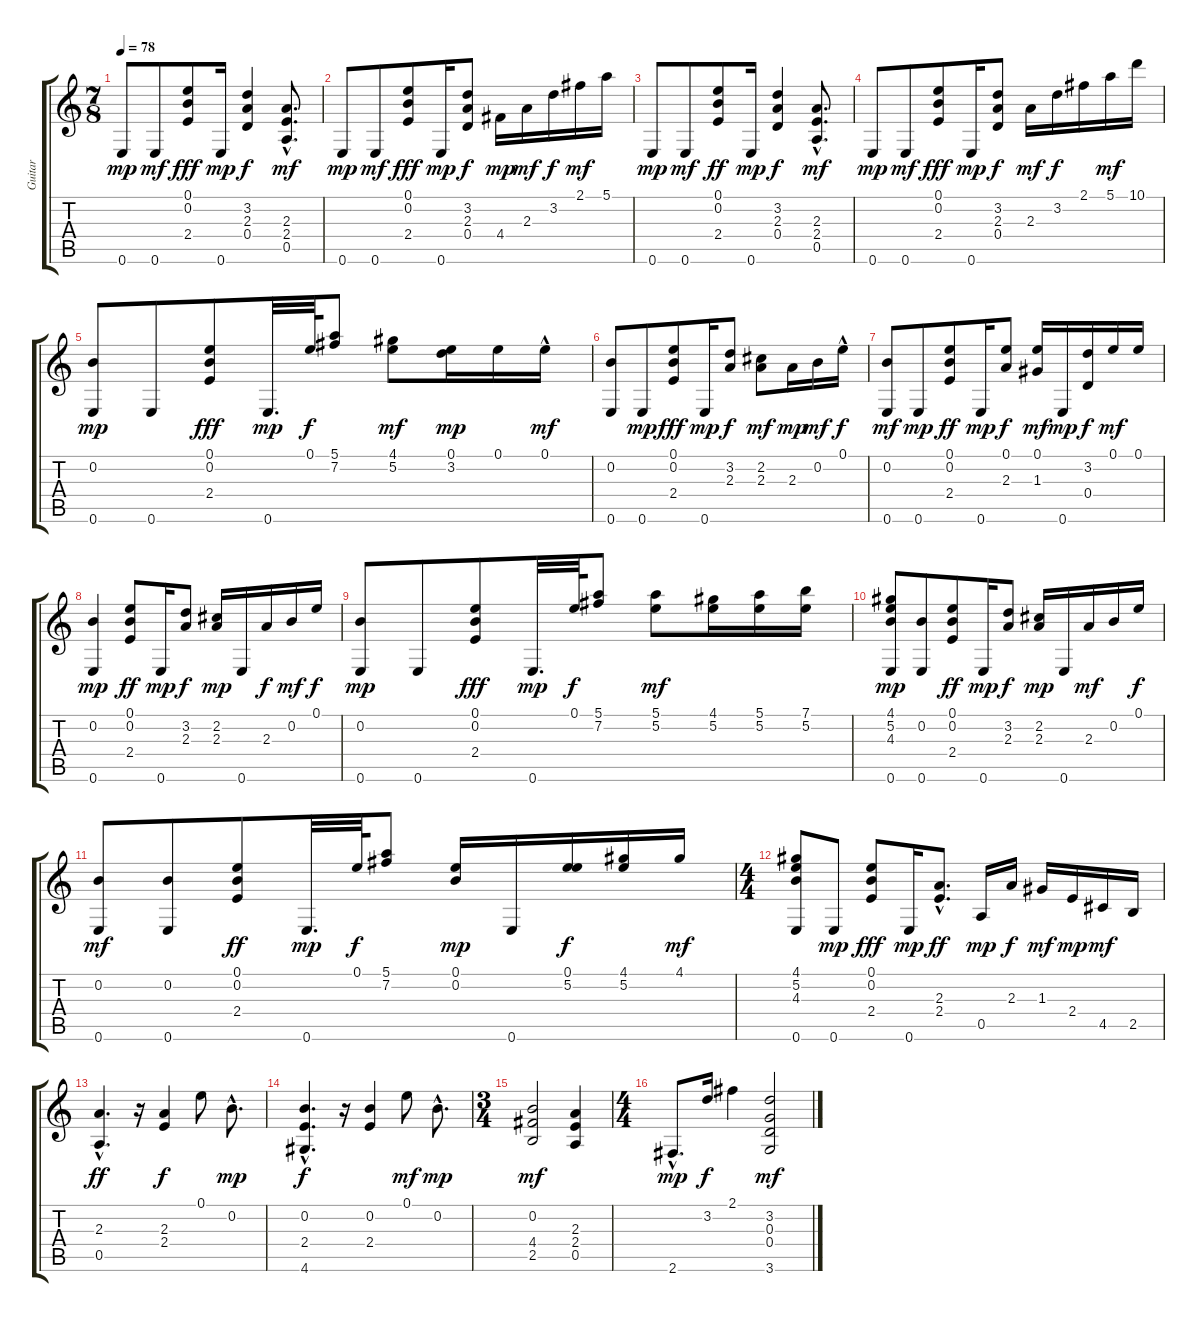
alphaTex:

\track ("Guitar" "Guitar") {instrument distortionguitar}
\staff {score tabs}
\tuning (E4 B3 G3 D3 A2 E2) {hide}
\ts (7 8)
\tempo 78
\clef g2
\ks c
0.6.8{dy mp} 0.6.8{dy mf} (0.1 0.2 2.4).8{dy fff} 0.6.16{dy mp} (3.2 2.3 0.4).4{dy f} (2.3{hac} 2.4{hac} 0.5{hac}).8{d dy mf} |
0.6.8{dy mp} 0.6.8{dy mf} (0.1 0.2 2.4).8{dy fff} 0.6.16{dy mp} (3.2 2.3 0.4).8{dy f} 4.4.16{dy mp} 2.3.16{dy mf} 3.2.16{dy f} 2.1.16{dy mf} 5.1.16 |
0.6.8{dy mp} 0.6.8{dy mf} (0.1 0.2 2.4).8{dy ff} 0.6.16{dy mp} (3.2 2.3 0.4).4{dy f} (2.3{hac} 2.4{hac} 0.5{hac}).8{d dy mf} |
0.6.8{dy mp} 0.6.8{dy mf} (0.1 0.2 2.4).8{dy fff} 0.6.16{dy mp} (3.2 2.3 0.4).8{dy f} 2.3.16{dy mf} 3.2.16{dy f} 2.1.16 5.1.16{dy mf} 10.1.16 |
(0.2 0.6).8{dy mp} 0.6.8 (0.1 0.2 2.4).8{dy fff} 0.6.32{d dy mp} 0.1.64{dy f} (5.1 7.2).8 (4.1 5.2).8{dy mf} (0.1 3.2).16{dy mp} 0.1.16 0.1{hac}.16{dy mf} |
(0.2 0.6).8 0.6.8{dy mp} (0.1 0.2 2.4).8{dy fff} 0.6.16{dy mp} (3.2 2.3).8{dy f} (2.2 2.3).8{dy mf} 2.3.16{dy mp} 0.2.16{dy mf} 0.1{hac}.16{dy f} |
(0.2 0.6).8{dy mf} 0.6.8{dy mp} (0.1 0.2 2.4).8{dy ff} 0.6.16{dy mp} (0.1 2.3).8{dy f} (0.1 1.3).16{dy mf} 0.6.16{dy mp} (3.2 0.4).16{dy f} 0.1.16{dy mf} 0.1.16 |
(0.2 0.6).4{dy mp} (0.1 0.2 2.4).8{dy ff} 0.6.16{dy mp} (3.2 2.3).8{dy f} (2.2 2.3).16{dy mp} 0.6.16 2.3.16{dy f} 0.2.16{dy mf} 0.1.16{dy f} |
(0.2 0.6).8{dy mp} 0.6.8 (0.1 0.2 2.4).8{dy fff} 0.6.32{d dy mp} 0.1.64{dy f} (5.1 7.2).8 (5.1 5.2).8{dy mf} (4.1 5.2).16 (5.1 5.2).16 (7.1 5.2).16 |
(4.1 5.2 4.3 0.6).8{dy mp} (0.2 0.6).8 (0.1 0.2 2.4).8{dy ff} 0.6.16{dy mp} (3.2 2.3).8{dy f} (2.2 2.3).16{dy mp} 0.6.16 2.3.16{dy mf} 0.2.16 0.1.16{dy f} |
(0.2 0.6).8{dy mf} (0.2 0.6).8 (0.1 0.2 2.4).8{dy ff} 0.6.32{d dy mp} 0.1.64{dy f} (5.1 7.2).8 (0.1 0.2).16{dy mp} 0.6.16 (0.1 5.2).16{dy f} (4.1 5.2).16 4.1.16{dy mf} |
\ts (4 4)
(4.1 5.2 4.3 0.6).8 0.6.8{dy mp} (0.1 0.2 2.4).8{dy fff} 0.6.16{dy mp} (2.3{hac} 2.4{hac}).8{d dy ff} 0.5.16{dy mp} 2.3.16{dy f} 1.3.16{dy mf} 2.4.16{dy mp} 4.5.16{dy mf} 2.5.16 |
(2.3{hac} 0.5{hac}).4{d dy ff} r.16 (2.3 2.4).4{dy f} 0.1.8 0.2{hac}.8{d dy mp} |
(0.2{hac} 2.4{hac} 4.6{hac}).4{d dy f} r.16 (0.2 2.4).4 0.1.8{dy mf} 0.2{hac}.8{d dy mp} |
\ts (3 4)
(0.2 4.4 2.5).2{dy mf} (2.3 2.4 0.5).4 |
\ts (4 4)
2.6{hac}.8{d dy mp} 3.2.16{dy f} 2.1.4 (3.2 0.3 0.4 3.6).2{dy mf}
